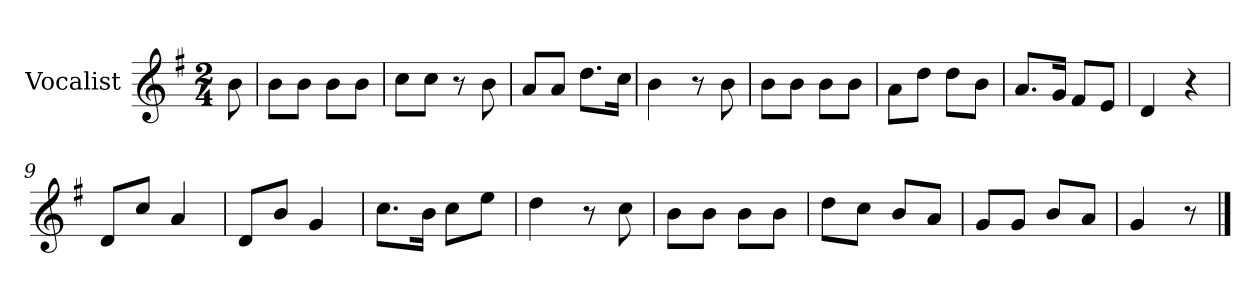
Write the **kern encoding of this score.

**kern
*part1
*staff1
*I"Vocalist
*k[f#]
*G:
*M2/4
=
8b
=1
8bL
8bJ
8bL
8bJ
=2
8ccL
8ccJ
8r
8b
=3
8aL
8aJ
8.ddL
16ccJk
=4
4b
8r
8b
=5
8bL
8bJ
8bL
8bJ
=6
8aL
8ddJ
8ddL
8bJ
=7
8.aL
16gJk
8f#L
8eJ
=8
4d
4r
=9
8dL
8ccJ
4a
=10
8dL
8bJ
4g
=11
8.ccL
16bJk
8ccL
8eeJ
=12
4dd
8r
8cc
=13
8bL
8bJ
8bL
8bJ
=14
8ddL
8ccJ
8bL
8aJ
=15
8gL
8gJ
8bL
8aJ
=16
4g
8r
==
*-
